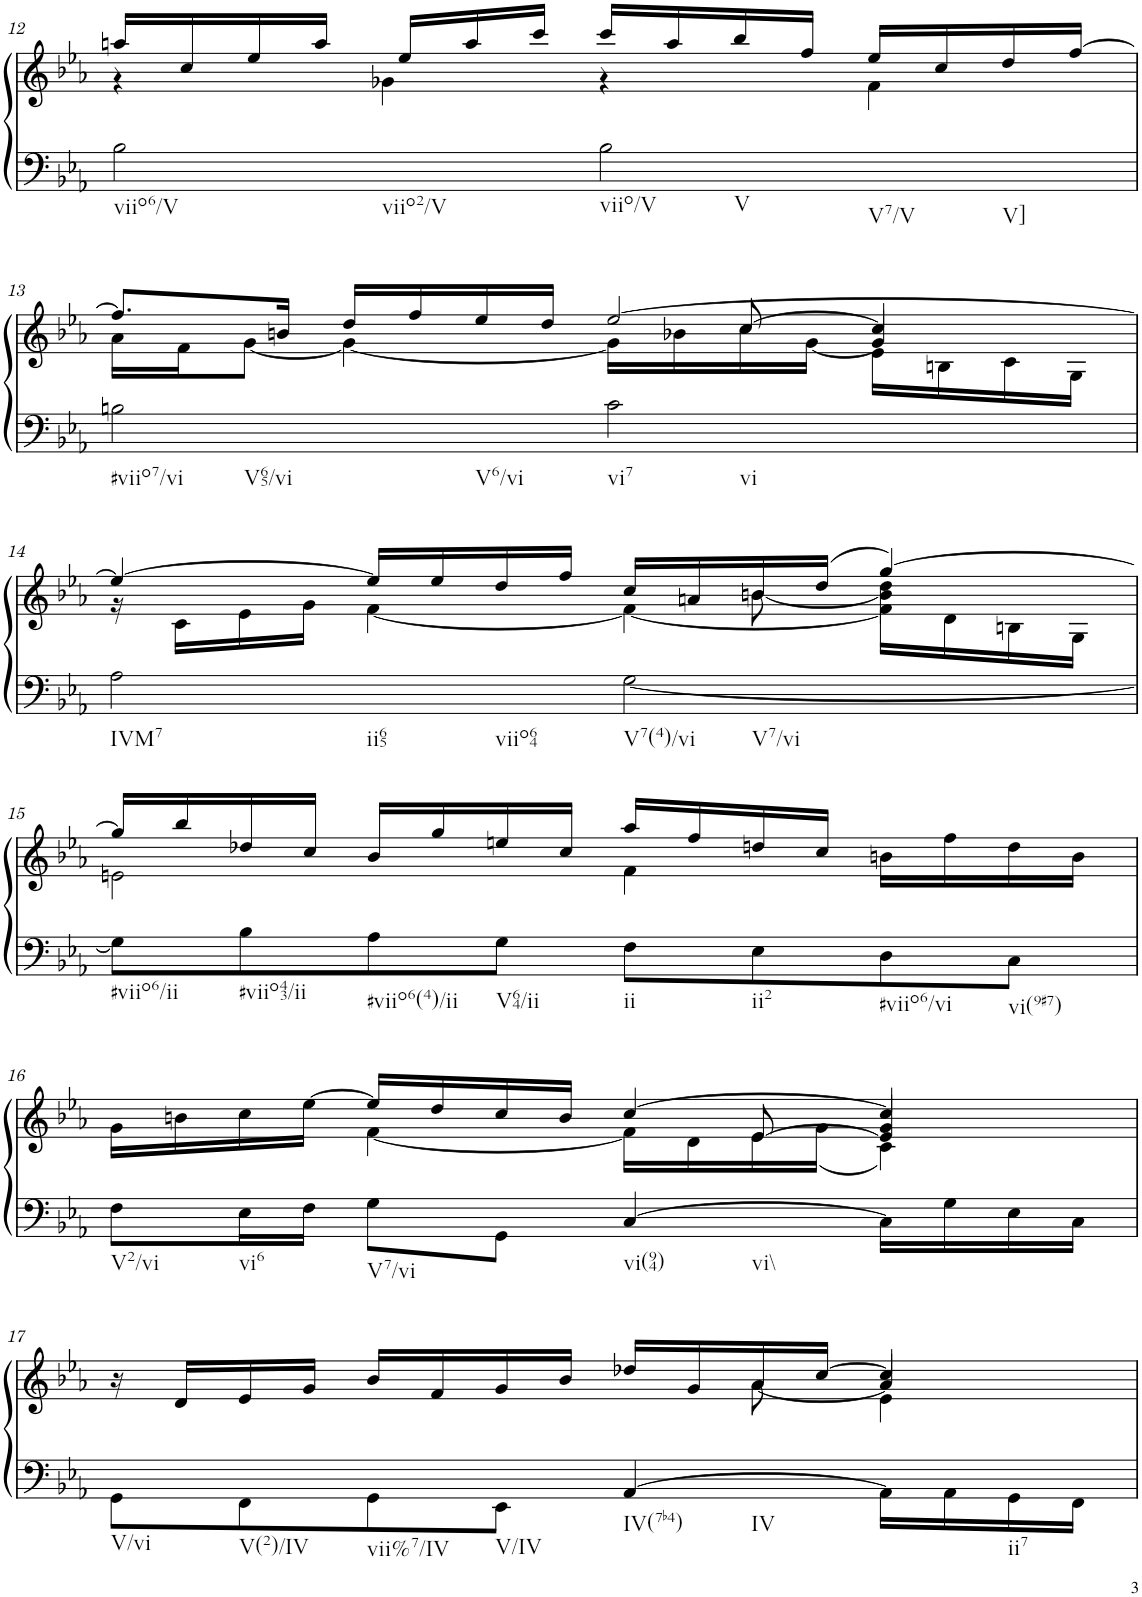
**kern	**kern
*part1	*part1
*staff2	*staff1
*I"Klavier linke Hand	*
!!LO:PB:g=z
*clefF4	*clefG2
*k[b-e-a-]	*k[b-e-a-]
*M4/4	*M4/4
=12	=12
*^	*^
!LO:TX:b:t=viio6/V	!	!	!
!LO:TX:b:t=viio2/V	!	!	!
!LO:TX:b:t=viio/V	!	!	!
!LO:TX:b:t=V	!	!	!
!LO:TX:b:t=V7/V	!	!	!
!LO:TX:b:t=V]	!	!	!
1ryy	2B-\	16aan/LL	4r
.	.	16cc/	.
.	.	16ee-/	.
.	.	16aa/JJ	.
.	.	16ryy	4g-X\
.	.	16ee-/LL	.
.	.	16aa/	.
.	.	16ccc/JJ	.
.	2B-\	16ccc/LL	4r
.	.	16aa/	.
.	.	16bb-/	.
.	.	16ff/JJ	.
.	.	16ee-/LL	4f\
.	.	16cc/	.
.	.	16dd/	.
.	.	[16ff/JJ	.
!!LO:LB:g=z
=13	=13	=13	=13
*	*	*^	*^
!LO:TX:b:t=#viio7/vi	!	!	!	!	!
!LO:TX:b:t=V65/vi	!	!	!	!	!
!LO:TX:b:t=V6/vi	!	!	!	!	!
!LO:TX:b:t=vi7	!	!	!	!	!
!LO:TX:b:t=vi	!	!	!	!	!
1ryy	2Bn\	8.ff/L]	16a-\LL	8ryy	2.ryy
.	.	.	16f\J	.	.
.	.	.	[8g\J	16ryy@	.
.	.	16bn/Jk	.	16ryy@	.
.	.	16dd/LL	4g\_	16ryy@	.
.	.	16ff/	.	16ryy@	.
.	.	16ee-/	.	16ryy@	.
.	.	16dd/JJ	.	16ryy@	.
.	2c\	[2ee-/	16g\LL]	16ryy@	.
.	.	.	16b-X\	16ryy@	.
.	.	.	16cc\	[8cc/	.
.	.	.	[16g\JJ	.	.
.	.	.	4g/]	4cc/]	16e-\LL
.	.	.	.	.	16Bn\
.	.	.	.	.	16c\
.	.	.	.	.	16G\JJ
!!LO:LB:g=z
=14	=14	=14	=14	=14	=14
!LO:TX:b:t=IVM7	!	!	!	!	!
!LO:TX:b:t=ii65	!	!	!	!	!
!LO:TX:b:t=viio64	!	!	!	!	!
!LO:TX:b:t=V7(4)/vi	!	!	!	!	!
!LO:TX:b:t=V7/vi	!	!	!	!	!
*	*	*	*	*v	*v
1ryy	2A-\	4ee-/_	16r	8ryy
.	.	.	16c\LL	.
*	*	*	*v	*v
.	.	.	16e-\
.	.	.	16g\JJ
.	.	16ee-/LL]	[4f\
.	.	16ee-/	.
.	.	16dd/	.
.	.	16ff/JJ	.
.	[2G\	16cc/LL	4f\_
.	.	16an/	.
*	*	*	*^
.	.	16bn/	.	[8b\
.	.	(16dd/JJ	.	.
.	.	[4gg/)	16f\LL]	4b\] 4dd\
.	.	.	16d\	.
.	.	.	16Bn\	.
.	.	.	16G\JJ	.
*	*	*	*v	*v
!!LO:LB:g=z
=15	=15	=15	=15
!LO:TX:b:t=#viio6/ii	!	!	!
!LO:TX:b:t=#viio43/ii	!	!	!
!LO:TX:b:t=#viio6(4)/ii	!	!	!
!LO:TX:b:t=V64/ii	!	!	!
!LO:TX:b:t=ii	!	!	!
!LO:TX:b:t=ii2	!	!	!
!LO:TX:b:t=#viio6/vi	!	!	!
!LO:TX:b:t=vi(9#7)	!	!	!
1ryy	8G\L]	16gg/LL]	2en\
.	.	16bb-/	.
.	8B-\	16dd-X/	.
.	.	16cc/JJ	.
.	8A-\	16b-/LL	.
.	.	16gg/	.
.	8G\J	16een/	.
.	.	16cc/JJ	.
.	8F\L	16aa-/LL	4f\
.	.	16ff/	.
.	8E-\	16ddn/	.
.	.	16cc/JJ	.
.	8D\	16bn\LL	4ryy
.	.	16ff\	.
.	8C\J	16dd\	.
.	.	16b\JJ	.
!!LO:LB:g=z
=16	=16	=16	=16
*	*	*	*^
!LO:TX:b:t=V2/vi	!	!	!	!
!LO:TX:b:t=vi6	!	!	!	!
!LO:TX:b:t=V7/vi	!	!	!	!
!LO:TX:b:t=vi(94)	!	!	!	!
!LO:TX:b:t=vi\\	!	!	!	!
1ryy	8F\L	16g\LL	4ryy	8ryy
.	.	16bn\	.	.
*	*	*	*v	*v
.	16E-\L	16cc\	.
.	16F\JJ	[16ee-\JJ	.
.	8G\L	16ee-/LL]	[4f\
.	.	16dd/	.
.	8GG\J	16cc/	.
.	.	16b/JJ	.
.	[4C/	[4cc/	16f\LL]
.	.	.	16d\
*	*	*	*^
.	.	.	16e-\	[8e-/
.	.	.	(16g\JJ	.
.	16C\LL]	4cc/]	4c\)	4e-/] 4g/
.	16G\	.	.	.
.	16E-\	.	.	.
.	16C\JJ	.	.	.
!!LO:LB:g=z	!!	!!
=17	=17	=17	=17	=17
!LO:TX:b:t=V/vi	!	!	!	!
!LO:TX:b:t=V(2)/IV	!	!	!	!
!LO:TX:b:t=vii%7/IV	!	!	!	!
!LO:TX:b:t=V/IV	!	!	!	!
!LO:TX:b:t=IV(7b4)	!	!	!	!
!LO:TX:b:t=IV	!	!	!	!
!LO:TX:b:t=ii7	!	!	!	!
1ryy	8GG\L	16r	2.ryy	8ryy
.	.	16d/LL	.	.
*	*	*	*v	*v
.	8FF\	16e-/	.
.	.	16g/JJ	.
.	8GG\	16b-/LL	.
.	.	16f/	.
.	8EE-\J	16g/	.
.	.	16b-/JJ	.
.	[4AA-/	16dd-X/LL	.
.	.	16g/	.
*	*	*	*^
.	.	16a-/	.	[8a-\
.	.	[16cc/JJ	.	.
.	16AA-\LL]	4cc/]	4e-\	4a-/]
.	16AA-\	.	.	.
.	16GG\	.	.	.
.	16FF\JJ	.	.	.
*v	*v	*	*	*
*	*v	*v	*v
=	=
*-	*-
